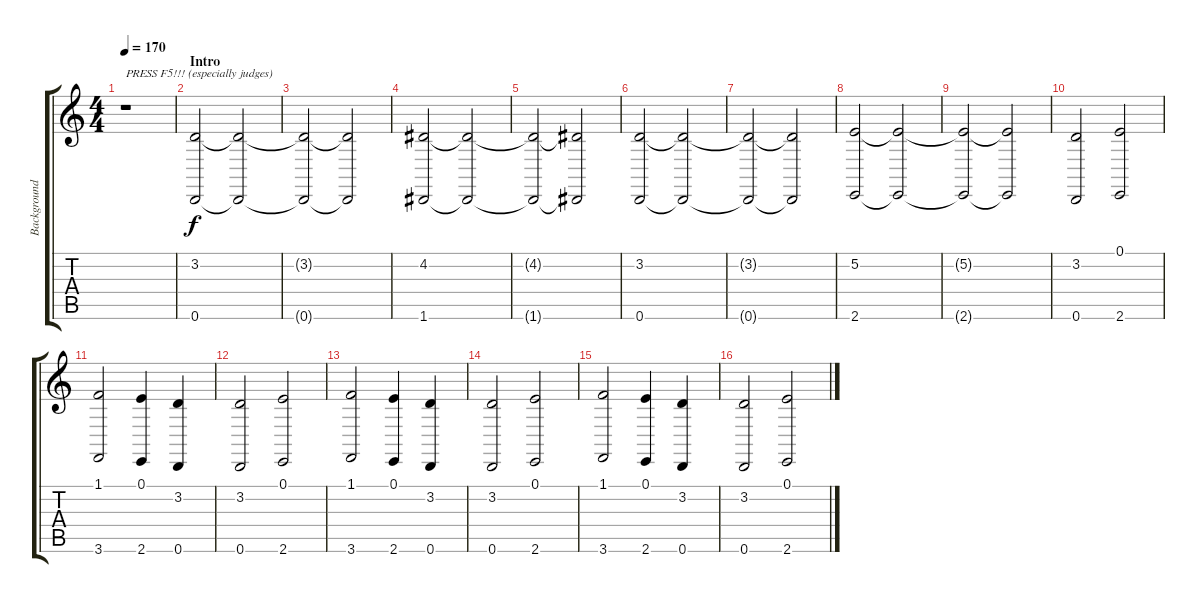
\track ("Background Synth" "Background") {instrument stringensemble1}
\staff {score tabs}
\tuning (E4 B3 G3 D3 A2 D2) {hide}
\ts (4 4)
\tempo 170
\clef g2
\ks c
r.1{txt "PRESS F5!!! (especially judges)" dy f volume 0 instrument stringensemble1} |
\section ("" "Intro")
(3.2 0.6).2{volume 7 balance 0} (3.2{t} 0.6{t}).2 |
(3.2{t} 0.6{t}).2{volume 0} (3.2{t} 0.6{t}).2 |
(4.2 1.6).2{volume 9 balance 16} (4.2{t} 1.6{t}).2 |
(4.2{t} 1.6{t}).2{volume 0} (4.2{t} 1.6{t}).2 |
(3.2 0.6).2{volume 11 balance 0} (3.2{t} 0.6{t}).2 |
(3.2{t} 0.6{t}).2{volume 0} (3.2{t} 0.6{t}).2 |
(5.2 2.6).2{volume 13 balance 16} (5.2{t} 2.6{t}).2 |
(5.2{t} 2.6{t}).2{volume 0} (5.2{t} 2.6{t}).2 |
(3.2 0.6).2{volume 13 balance 8} (0.1 2.6).2 |
(1.1 3.6).2 (0.1 2.6).4 (3.2 0.6).4 |
(3.2 0.6).2 (0.1 2.6).2 |
(1.1 3.6).2 (0.1 2.6).4 (3.2 0.6).4 |
(3.2 0.6).2 (0.1 2.6).2 |
(1.1 3.6).2 (0.1 2.6).4 (3.2 0.6).4 |
(3.2 0.6).2 (0.1 2.6).2
